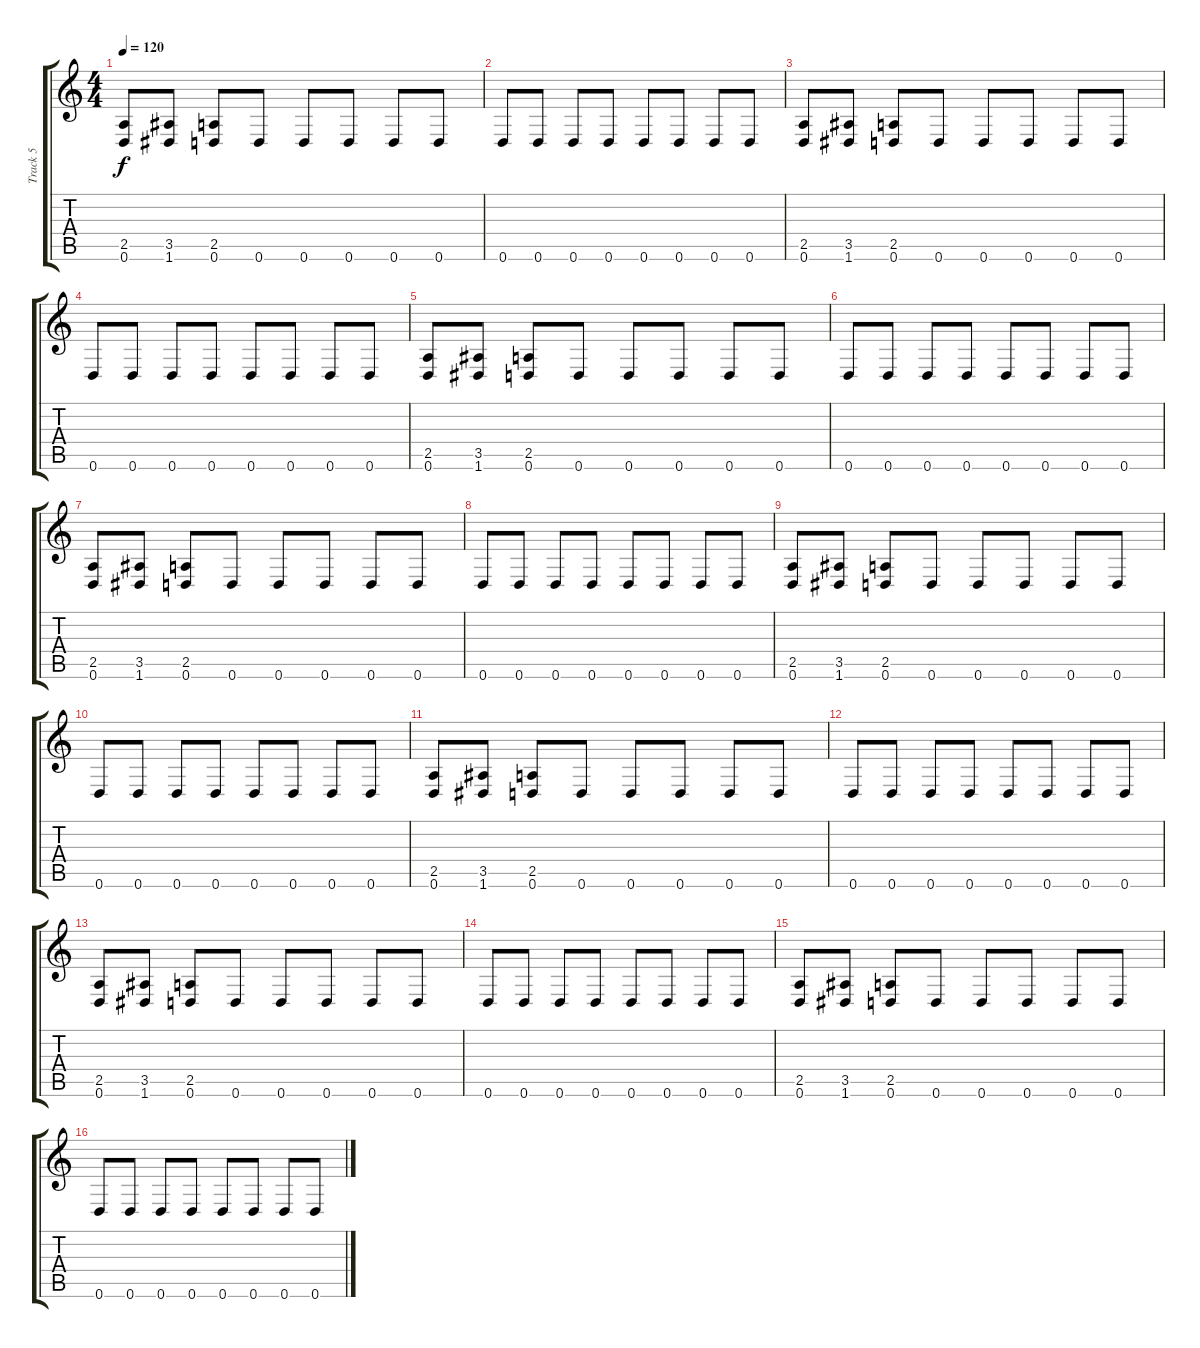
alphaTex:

\track ("Track 5" "Track 5") {instrument electricbassfinger}
\staff {score tabs}
\tuning (D4 A3 F3 C3 G2 D2) {hide}
\ts (4 4)
\tempo 120
\clef g2
\ks c
(2.5 0.6).8{dy f} (3.5 1.6).8 (2.5 0.6).8 0.6.8 0.6.8 0.6.8 0.6.8 0.6.8 |
0.6.8 0.6.8 0.6.8 0.6.8 0.6.8 0.6.8 0.6.8 0.6.8 |
(2.5 0.6).8 (3.5 1.6).8 (2.5 0.6).8 0.6.8 0.6.8 0.6.8 0.6.8 0.6.8 |
0.6.8 0.6.8 0.6.8 0.6.8 0.6.8 0.6.8 0.6.8 0.6.8 |
(2.5 0.6).8 (3.5 1.6).8 (2.5 0.6).8 0.6.8 0.6.8 0.6.8 0.6.8 0.6.8 |
0.6.8 0.6.8 0.6.8 0.6.8 0.6.8 0.6.8 0.6.8 0.6.8 |
(2.5 0.6).8 (3.5 1.6).8 (2.5 0.6).8 0.6.8 0.6.8 0.6.8 0.6.8 0.6.8 |
0.6.8 0.6.8 0.6.8 0.6.8 0.6.8 0.6.8 0.6.8 0.6.8 |
(2.5 0.6).8 (3.5 1.6).8 (2.5 0.6).8 0.6.8 0.6.8 0.6.8 0.6.8 0.6.8 |
0.6.8 0.6.8 0.6.8 0.6.8 0.6.8 0.6.8 0.6.8 0.6.8 |
(2.5 0.6).8 (3.5 1.6).8 (2.5 0.6).8 0.6.8 0.6.8 0.6.8 0.6.8 0.6.8 |
0.6.8 0.6.8 0.6.8 0.6.8 0.6.8 0.6.8 0.6.8 0.6.8 |
(2.5 0.6).8 (3.5 1.6).8 (2.5 0.6).8 0.6.8 0.6.8 0.6.8 0.6.8 0.6.8 |
0.6.8 0.6.8 0.6.8 0.6.8 0.6.8 0.6.8 0.6.8 0.6.8 |
(2.5 0.6).8 (3.5 1.6).8 (2.5 0.6).8 0.6.8 0.6.8 0.6.8 0.6.8 0.6.8 |
0.6.8 0.6.8 0.6.8 0.6.8 0.6.8 0.6.8 0.6.8 0.6.8
